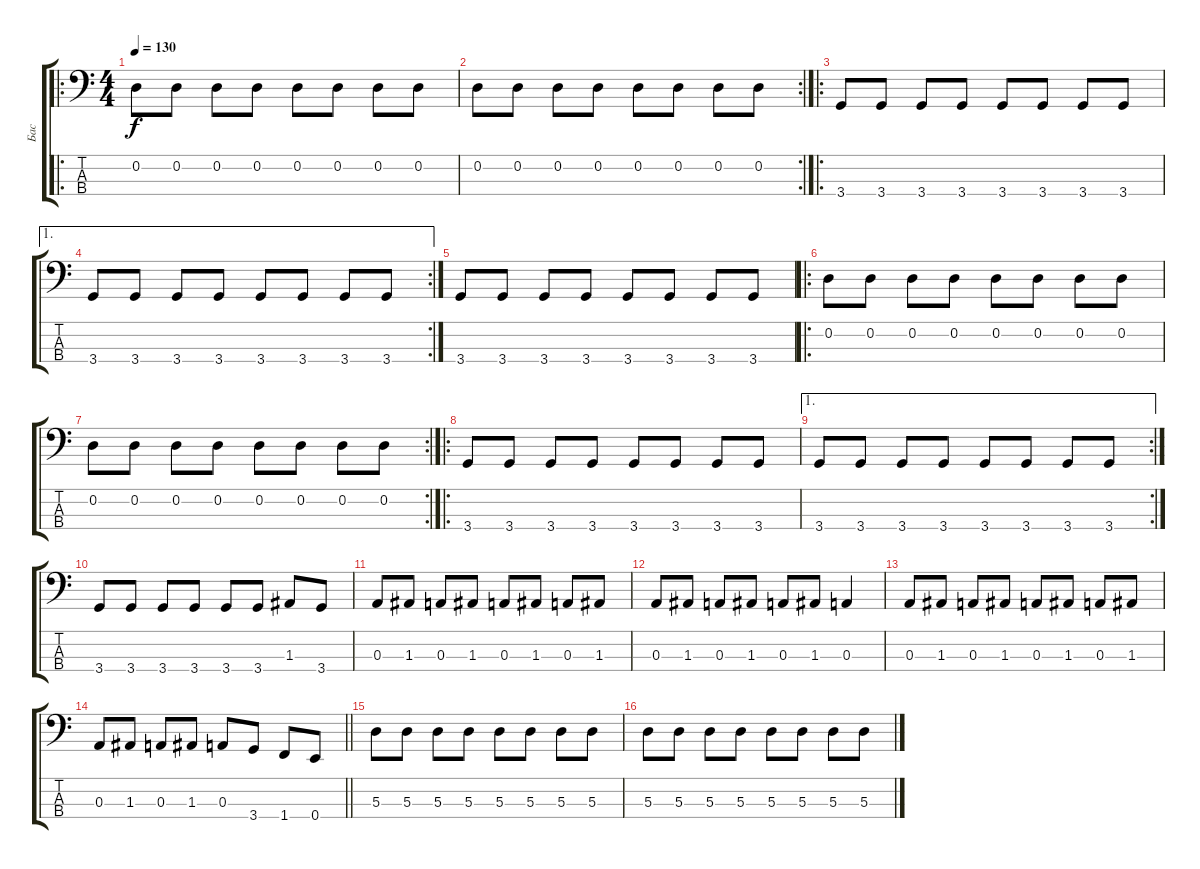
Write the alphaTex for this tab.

\track ("Бас" "Бас") {instrument electricbassfinger}
\staff {score tabs}
\tuning (G2 D2 A1 E1) {hide}
\ro
\ts (4 4)
\tempo 130
\clef f4
\ks c
0.2.8{dy f} 0.2.8 0.2.8 0.2.8 0.2.8 0.2.8 0.2.8 0.2.8 |
\rc 2
0.2.8 0.2.8 0.2.8 0.2.8 0.2.8 0.2.8 0.2.8 0.2.8 |
\ro
3.4.8 3.4.8 3.4.8 3.4.8 3.4.8 3.4.8 3.4.8 3.4.8 |
\ae 1
\rc 2
3.4.8 3.4.8 3.4.8 3.4.8 3.4.8 3.4.8 3.4.8 3.4.8 |
3.4.8 3.4.8 3.4.8 3.4.8 3.4.8 3.4.8 3.4.8 3.4.8 |
\ro
0.2.8 0.2.8 0.2.8 0.2.8 0.2.8 0.2.8 0.2.8 0.2.8 |
\rc 2
0.2.8 0.2.8 0.2.8 0.2.8 0.2.8 0.2.8 0.2.8 0.2.8 |
\ro
3.4.8 3.4.8 3.4.8 3.4.8 3.4.8 3.4.8 3.4.8 3.4.8 |
\ae 1
\rc 2
3.4.8 3.4.8 3.4.8 3.4.8 3.4.8 3.4.8 3.4.8 3.4.8 |
3.4.8 3.4.8 3.4.8 3.4.8 3.4.8 3.4.8 1.3.8 3.4.8 |
0.3.8 1.3.8 0.3.8 1.3.8 0.3.8 1.3.8 0.3.8 1.3.8 |
0.3.8 1.3.8 0.3.8 1.3.8 0.3.8 1.3.8 0.3.4 |
0.3.8 1.3.8 0.3.8 1.3.8 0.3.8 1.3.8 0.3.8 1.3.8 |
\barLineRight lightlight
0.3.8 1.3.8 0.3.8 1.3.8 0.3.8 3.4.8 1.4.8 0.4.8 |
5.3.8 5.3.8 5.3.8 5.3.8 5.3.8 5.3.8 5.3.8 5.3.8 |
5.3.8 5.3.8 5.3.8 5.3.8 5.3.8 5.3.8 5.3.8 5.3.8
